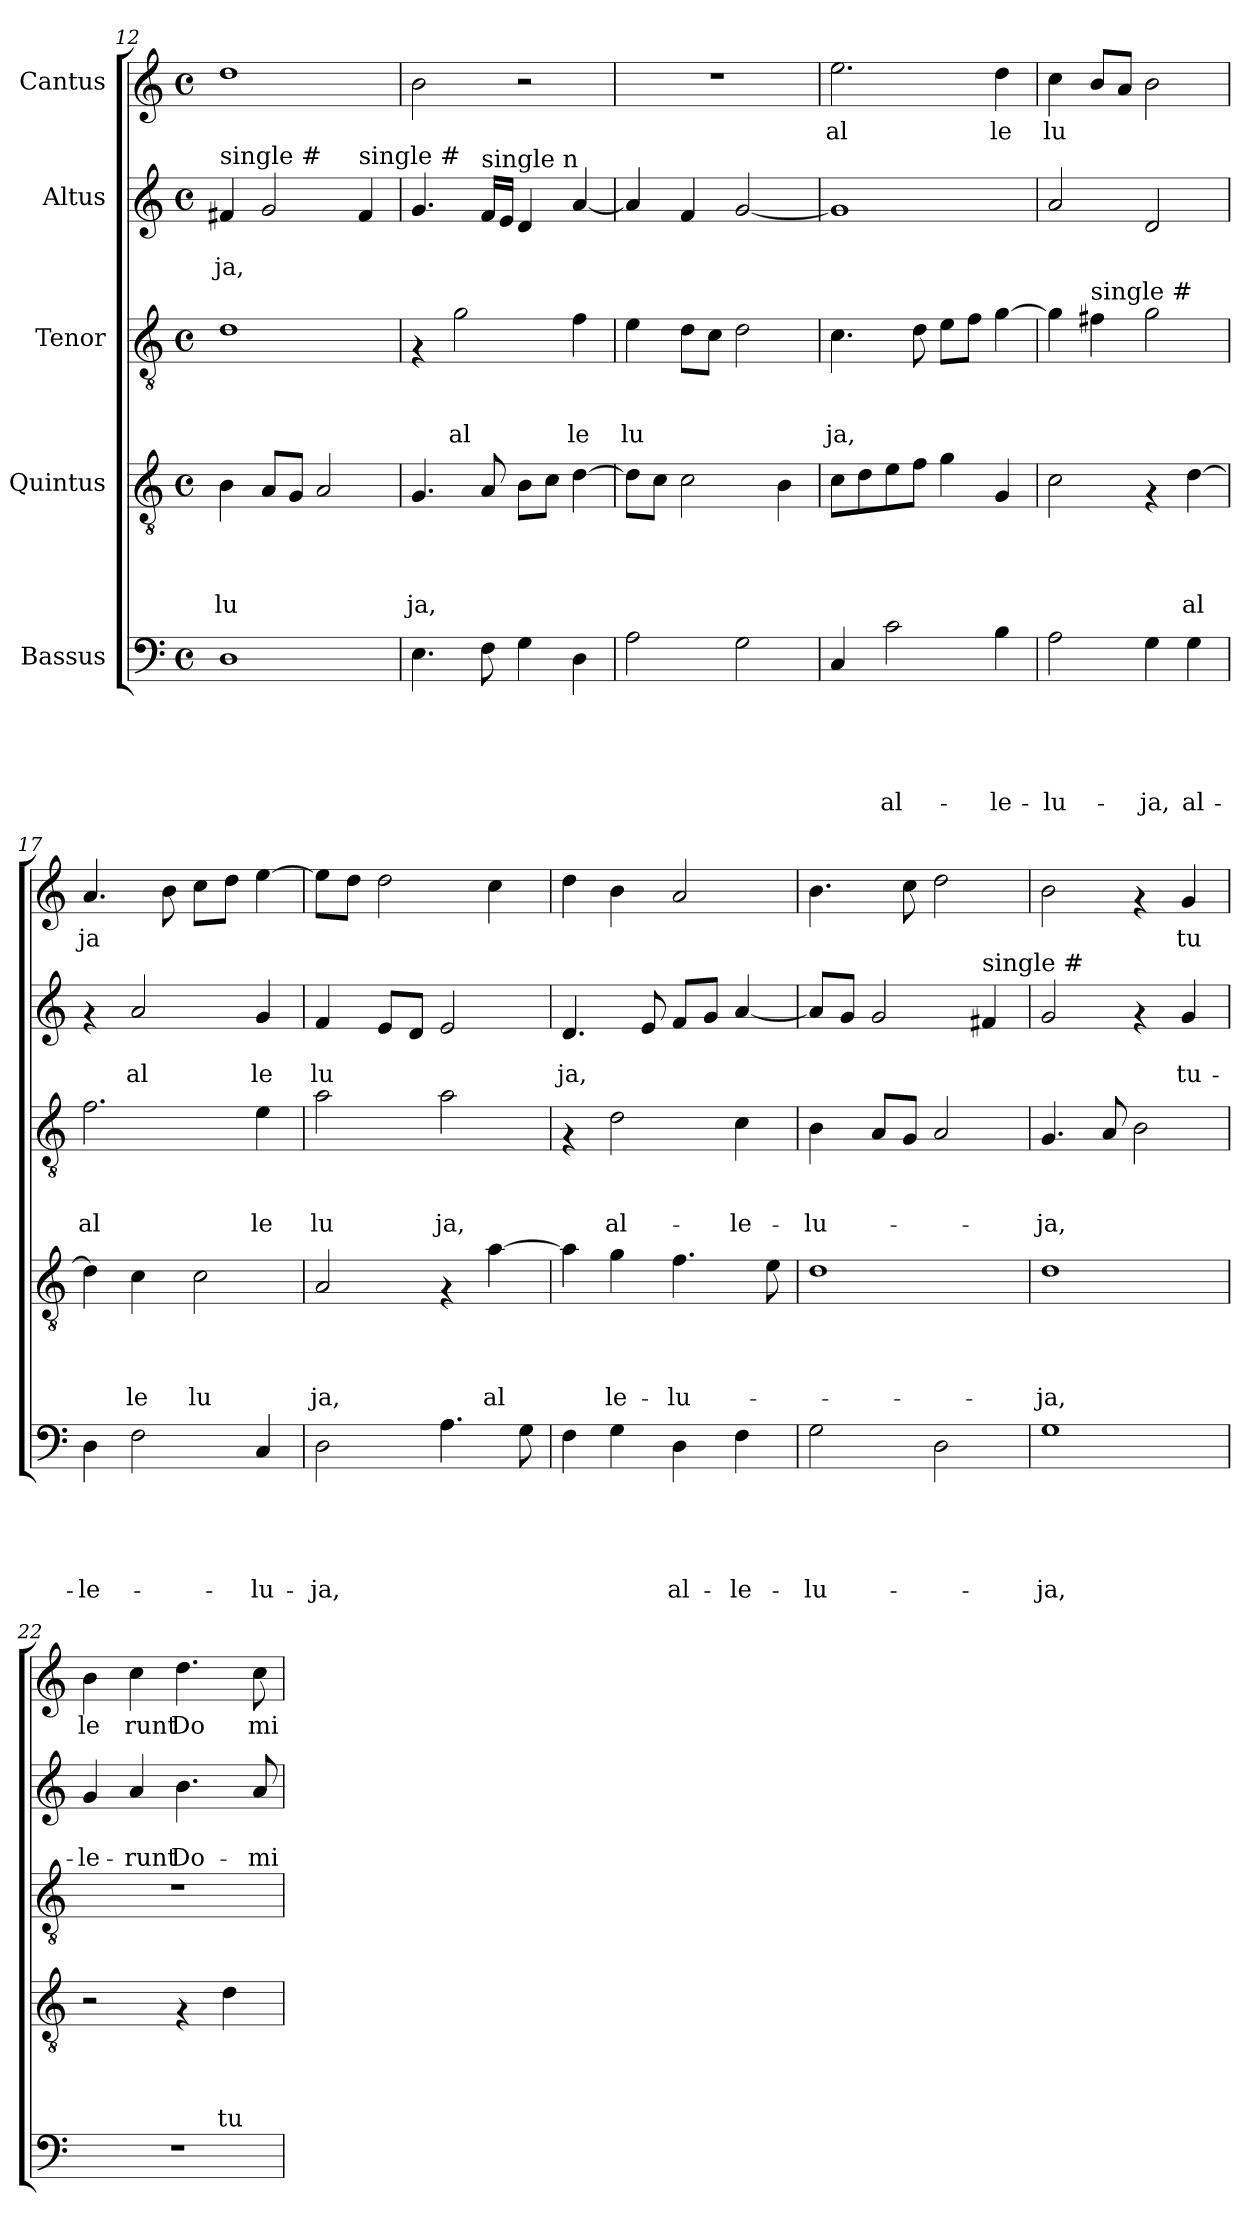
**kern	**text	**text	**text	**text	**text	**kern	**text	**text	**text	**text	**kern	**text	**text	**text	**kern	**text	**text	**kern	**text
*part5	*part5	*part5	*part5	*part5	*part5	*part4	*part4	*part4	*part4	*part4	*part3	*part3	*part3	*part3	*part2	*part2	*part2	*part1	*part1
*staff5	*staff5	*staff5	*staff5	*staff5	*staff5	*staff4	*staff4	*staff4	*staff4	*staff4	*staff3	*staff3	*staff3	*staff3	*staff2	*staff2	*staff2	*staff1	*staff1
*I"Bassus	*	*	*	*	*	*I"Quintus	*	*	*	*	*I"Tenor	*	*	*	*I"Altus	*	*	*I"Cantus	*
*clefF4	*	*	*	*	*	*clefGv2	*	*	*	*	*clefGv2	*	*	*	*clefG2	*	*	*clefG2	*
*k[]	*	*	*	*	*	*k[]	*	*	*	*	*k[]	*	*	*	*k[]	*	*	*k[]	*
*C:	*	*	*	*	*	*C:	*	*	*	*	*C:	*	*	*	*C:	*	*	*C:	*
*M4/4	*	*	*	*	*	*M4/4	*	*	*	*	*M4/4	*	*	*	*M4/4	*	*	*M4/4	*
*met(c)	*	*	*	*	*	*met(c)	*	*	*	*	*met(c)	*	*	*	*met(c)	*	*	*met(c)	*
=12	=12	=12	=12	=12	=12	=12	=12	=12	=12	=12	=12	=12	=12	=12	=12	=12	=12	=12	=12
!	!	!	!	!	!	!	!	!	!	!	!	!	!	!	!LO:TX:a:t=single #	!	!	!	!
!	!	!	!	!	!	!	!	!	!	!LO:LY:b	!	!	!	!	!	!	!LO:LY:b	!	!
1D	.	.	.	.	.	4B\	.	.	.	lu	1d	.	.	.	4f#/	.	-ja,	1dd	.
.	.	.	.	.	.	8A/L	.	.	.	.	.	.	.	.	2g/	.	.	.	.
.	.	.	.	.	.	8G/J	.	.	.	.	.	.	.	.	.	.	.	.	.
.	.	.	.	.	.	2A/	.	.	.	.	.	.	.	.	.	.	.	.	.
!	!	!	!	!	!	!	!	!	!	!	!	!	!	!	!LO:TX:a:t=single #	!	!	!	!
.	.	.	.	.	.	.	.	.	.	.	.	.	.	.	4f#/	.	.	.	.
!!LO:PB:g=z
=13	=13	=13	=13	=13	=13	=13	=13	=13	=13	=13	=13	=13	=13	=13	=13	=13	=13	=13	=13
!	!	!	!	!	!	!	!	!	!	!LO:LY:b	!	!	!	!	!	!	!	!	!
4.E\	.	.	.	.	.	4.G/	.	.	.	ja,	4rF	.	.	.	4.g/	.	.	2b\	.
!	!	!	!	!	!	!	!	!	!	!	!	!	!	!LO:LY:b	!	!	!	!	!
.	.	.	.	.	.	.	.	.	.	.	2g\	.	.	-al	.	.	.	.	.
!	!	!	!	!	!	!	!	!	!	!	!	!	!	!	!LO:TX:a:t=single n	!	!	!	!
8F\	.	.	.	.	.	8A/	.	.	.	.	.	.	.	.	16f/LL	.	.	.	.
.	.	.	.	.	.	.	.	.	.	.	.	.	.	.	16e/JJ	.	.	.	.
4G\	.	.	.	.	.	8B\L	.	.	.	.	.	.	.	.	4d/	.	.	2r	.
.	.	.	.	.	.	8c\J	.	.	.	.	.	.	.	.	.	.	.	.	.
!	!	!	!	!	!	!	!	!	!	!	!	!	!	!LO:LY:b	!	!	!	!	!
4D\	.	.	.	.	.	[>4d\	.	.	.	.	4f\	.	.	le	[<4a/	.	.	.	.
=14	=14	=14	=14	=14	=14	=14	=14	=14	=14	=14	=14	=14	=14	=14	=14	=14	=14	=14	=14
!	!	!	!	!	!	!	!	!	!	!	!	!	!	!LO:LY:b	!	!	!	!	!
2A\	.	.	.	.	.	8d\L]	.	.	.	.	4e\	.	.	lu	4a/]	.	.	1r	.
.	.	.	.	.	.	8c\J	.	.	.	.	.	.	.	.	.	.	.	.	.
.	.	.	.	.	.	2c\	.	.	.	.	8d\L	.	.	.	4f/	.	.	.	.
.	.	.	.	.	.	.	.	.	.	.	8c\J	.	.	.	.	.	.	.	.
2G\	.	.	.	.	.	.	.	.	.	.	2d\	.	.	.	[<2g/	.	.	.	.
.	.	.	.	.	.	4B\	.	.	.	.	.	.	.	.	.	.	.	.	.
=15	=15	=15	=15	=15	=15	=15	=15	=15	=15	=15	=15	=15	=15	=15	=15	=15	=15	=15	=15
!	!	!	!	!	!	!	!	!	!	!	!	!	!	!LO:LY:b	!	!	!	!	!LO:LY:b
4C/	.	.	.	.	.	8c\L	.	.	.	.	4.c\	.	.	ja,	1g]	.	.	2.ee\	al
.	.	.	.	.	.	8d\	.	.	.	.	.	.	.	.	.	.	.	.	.
!	!	!	!	!	!LO:LY:b	!	!	!	!	!	!	!	!	!	!	!	!	!	!
2c\	.	.	.	.	al-	8e\	.	.	.	.	.	.	.	.	.	.	.	.	.
.	.	.	.	.	.	8f\J	.	.	.	.	8d\	.	.	.	.	.	.	.	.
.	.	.	.	.	.	4g\	.	.	.	.	8e\L	.	.	.	.	.	.	.	.
.	.	.	.	.	.	.	.	.	.	.	8f\J	.	.	.	.	.	.	.	.
!	!	!	!	!	!LO:LY:b	!	!	!	!	!	!	!	!	!	!	!	!	!	!LO:LY:b
4B\	.	.	.	.	-le-	4G/	.	.	.	.	[>4g\	.	.	.	.	.	.	4dd\	le
=16	=16	=16	=16	=16	=16	=16	=16	=16	=16	=16	=16	=16	=16	=16	=16	=16	=16	=16	=16
!	!	!	!	!	!LO:LY:b	!	!	!	!	!	!	!	!	!	!	!	!	!	!LO:LY:b
2A\	.	.	.	.	-lu-	2c\	.	.	.	.	4g\]	.	.	.	2a/	.	.	4cc\	lu
!	!	!	!	!	!	!	!	!	!	!	!LO:TX:a:t=single #	!	!	!	!	!	!	!	!
.	.	.	.	.	.	.	.	.	.	.	4f#\	.	.	.	.	.	.	8b/L	.
.	.	.	.	.	.	.	.	.	.	.	.	.	.	.	.	.	.	8a/J	.
!	!	!	!	!	!LO:LY:b	!	!	!	!	!	!	!	!	!	!	!	!	!	!
4G\	.	.	.	.	-ja,	4rF	.	.	.	.	2g\	.	.	.	2d/	.	.	2b\	.
!	!	!	!	!	!LO:LY:b	!	!	!	!	!LO:LY:b	!	!	!	!	!	!	!	!	!
4G\	.	.	.	.	al-	[>4d\	.	.	.	al	.	.	.	.	.	.	.	.	.
=17	=17	=17	=17	=17	=17	=17	=17	=17	=17	=17	=17	=17	=17	=17	=17	=17	=17	=17	=17
!	!	!	!	!	!LO:LY:b	!	!	!	!	!	!	!	!	!LO:LY:b	!	!	!	!	!LO:LY:b
4D\	.	.	.	.	-le-	4d\]	.	.	.	.	2.f\	.	.	al	4rf	.	.	4.a/	ja
!	!	!	!	!	!	!	!	!	!	!LO:LY:b	!	!	!	!	!	!	!LO:LY:b	!	!
2F\	.	.	.	.	.	4c\	.	.	.	le	.	.	.	.	2a/	.	al	.	.
.	.	.	.	.	.	.	.	.	.	.	.	.	.	.	.	.	.	8b\	.
!	!	!	!	!	!	!	!	!	!	!LO:LY:b	!	!	!	!	!	!	!	!	!
.	.	.	.	.	.	2c\	.	.	.	lu	.	.	.	.	.	.	.	8cc\L	.
.	.	.	.	.	.	.	.	.	.	.	.	.	.	.	.	.	.	8dd\J	.
!	!	!	!	!	!LO:LY:b	!	!	!	!	!	!	!	!	!LO:LY:b	!	!	!LO:LY:b	!	!
4C/	.	.	.	.	-lu-	.	.	.	.	.	4e\	.	.	le	4g/	.	le	[>4ee\	.
=18	=18	=18	=18	=18	=18	=18	=18	=18	=18	=18	=18	=18	=18	=18	=18	=18	=18	=18	=18
!	!	!	!	!	!LO:LY:b	!	!	!	!	!LO:LY:b	!	!	!	!LO:LY:b	!	!	!LO:LY:b	!	!
2D\	.	.	.	.	-ja,	2A/	.	.	.	ja,	2a\	.	.	lu	4f/	.	lu	8ee\L]	.
.	.	.	.	.	.	.	.	.	.	.	.	.	.	.	.	.	.	8dd\J	.
.	.	.	.	.	.	.	.	.	.	.	.	.	.	.	8e/L	.	.	2dd\	.
.	.	.	.	.	.	.	.	.	.	.	.	.	.	.	8d/J	.	.	.	.
!	!	!	!	!	!	!	!	!	!	!	!	!	!	!LO:LY:b	!	!	!	!	!
4.A\	.	.	.	.	.	4rF	.	.	.	.	2a\	.	.	ja,	2e/	.	.	.	.
!	!	!	!	!	!	!	!	!	!	!LO:LY:b	!	!	!	!	!	!	!	!	!
.	.	.	.	.	.	[>4a\	.	.	.	al	.	.	.	.	.	.	.	4cc\	.
8G\	.	.	.	.	.	.	.	.	.	.	.	.	.	.	.	.	.	.	.
!!LO:PB:g=z
=19	=19	=19	=19	=19	=19	=19	=19	=19	=19	=19	=19	=19	=19	=19	=19	=19	=19	=19	=19
!	!	!	!	!	!	!	!	!	!	!	!	!	!	!	!	!	!LO:LY:b	!	!
4F\	.	.	.	.	.	4a\]	.	.	.	.	4rF	.	.	.	4.d/	.	ja,	4dd\	.
!	!	!	!	!	!	!	!	!	!	!LO:LY:b	!	!	!	!LO:LY:b	!	!	!	!	!
4G\	.	.	.	.	.	4g\	.	.	.	le-	2d\	.	.	al-	.	.	.	4b\	.
.	.	.	.	.	.	.	.	.	.	.	.	.	.	.	8e/	.	.	.	.
!	!	!	!	!	!LO:LY:b	!	!	!	!	!LO:LY:b	!	!	!	!	!	!	!	!	!
4D\	.	.	.	.	al-	4.f\	.	.	.	-lu-	.	.	.	.	8f/L	.	.	2a/	.
.	.	.	.	.	.	.	.	.	.	.	.	.	.	.	8g/J	.	.	.	.
!	!	!	!	!	!LO:LY:b	!	!	!	!	!	!	!	!	!LO:LY:b	!	!	!	!	!
4F\	.	.	.	.	-le-	.	.	.	.	.	4c\	.	.	-le-	[<4a/	.	.	.	.
.	.	.	.	.	.	8e\	.	.	.	.	.	.	.	.	.	.	.	.	.
=20	=20	=20	=20	=20	=20	=20	=20	=20	=20	=20	=20	=20	=20	=20	=20	=20	=20	=20	=20
!	!	!	!	!	!LO:LY:b	!	!	!	!	!	!	!	!	!LO:LY:b	!	!	!	!	!
2G\	.	.	.	.	-lu-	1d	.	.	.	.	4B\	.	.	-lu-	8a/L]	.	.	4.b\	.
.	.	.	.	.	.	.	.	.	.	.	.	.	.	.	8g/J	.	.	.	.
.	.	.	.	.	.	.	.	.	.	.	8A/L	.	.	.	2g/	.	.	.	.
.	.	.	.	.	.	.	.	.	.	.	8G/J	.	.	.	.	.	.	8cc\	.
2D\	.	.	.	.	.	.	.	.	.	.	2A/	.	.	.	.	.	.	2dd\	.
!	!	!	!	!	!	!	!	!	!	!	!	!	!	!	!LO:TX:a:t=single #	!	!	!	!
.	.	.	.	.	.	.	.	.	.	.	.	.	.	.	4f#/	.	.	.	.
=21	=21	=21	=21	=21	=21	=21	=21	=21	=21	=21	=21	=21	=21	=21	=21	=21	=21	=21	=21
!	!	!	!	!	!LO:LY:b	!	!	!	!	!LO:LY:b	!	!	!	!LO:LY:b	!	!	!	!	!
1G	.	.	.	.	-ja,	1d	.	.	.	-ja,	4.G/	.	.	-ja,	2g/	.	.	2b\	.
.	.	.	.	.	.	.	.	.	.	.	8A/	.	.	.	.	.	.	.	.
.	.	.	.	.	.	.	.	.	.	.	2B\	.	.	.	4rf	.	.	4rf	.
!	!	!	!	!	!	!	!	!	!	!	!	!	!	!	!	!	!LO:LY:b	!	!LO:LY:b
.	.	.	.	.	.	.	.	.	.	.	.	.	.	.	4g/	.	tu-	4g/	tu
=22	=22	=22	=22	=22	=22	=22	=22	=22	=22	=22	=22	=22	=22	=22	=22	=22	=22	=22	=22
!	!	!	!	!	!	!	!	!	!	!	!	!	!	!	!	!	!LO:LY:b	!	!LO:LY:b
1r	.	.	.	.	.	2r	.	.	.	.	1r	.	.	.	4g/	.	-le-	4b\	le
!	!	!	!	!	!	!	!	!	!	!	!	!	!	!	!	!	!LO:LY:b	!	!LO:LY:b
.	.	.	.	.	.	.	.	.	.	.	.	.	.	.	4a/	.	-runt	4cc\	runt
!	!	!	!	!	!	!	!	!	!	!	!	!	!	!	!	!	!LO:LY:b	!	!LO:LY:b
.	.	.	.	.	.	4rF	.	.	.	.	.	.	.	.	4.b\	.	Do-	4.dd\	Do
!	!	!	!	!	!	!	!	!	!	!LO:LY:b	!	!	!	!	!	!	!	!	!
.	.	.	.	.	.	4d\	.	.	.	tu-	.	.	.	.	.	.	.	.	.
!	!	!	!	!	!	!	!	!	!	!	!	!	!	!	!	!	!LO:LY:b	!	!LO:LY:b
.	.	.	.	.	.	.	.	.	.	.	.	.	.	.	8a/	.	-mi-	8cc\	mi
=	=	=	=	=	=	=	=	=	=	=	=	=	=	=	=	=	=	=	=
*-	*-	*-	*-	*-	*-	*-	*-	*-	*-	*-	*-	*-	*-	*-	*-	*-	*-	*-	*-
